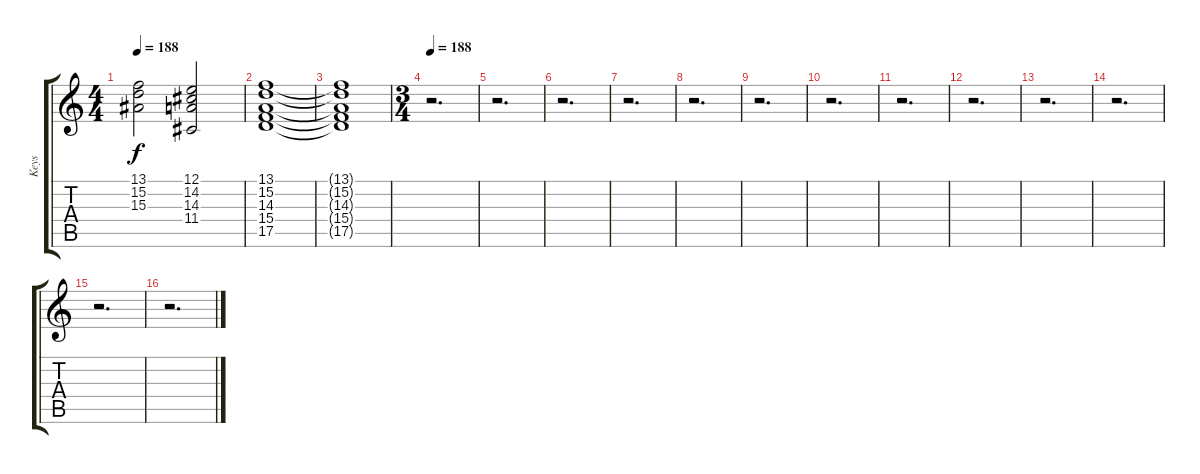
\track ("Keys" "Keys") {instrument fx8scifi}
\staff {score tabs}
\tuning (E4 B3 G3 D3 A2 E2) {hide}
\ts (4 4)
\tempo 188
\clef g2
\ks c
(13.1{t} 15.2{t} 15.3{t}).2{dy f} (12.1 14.2 14.3 11.4).2 |
(13.1 15.2 14.3 15.4 17.5).1 |
(13.1{t} 15.2{t} 14.3{t} 15.4{t} 17.5{t}).1 |
\ts (3 4)
\tempo 188
r.2{d} |
r.2{d} |
r.2{d} |
r.2{d} |
r.2{d} |
r.2{d} |
r.2{d} |
r.2{d} |
r.2{d} |
r.2{d} |
r.2{d} |
r.2{d} |
r.2{d}
